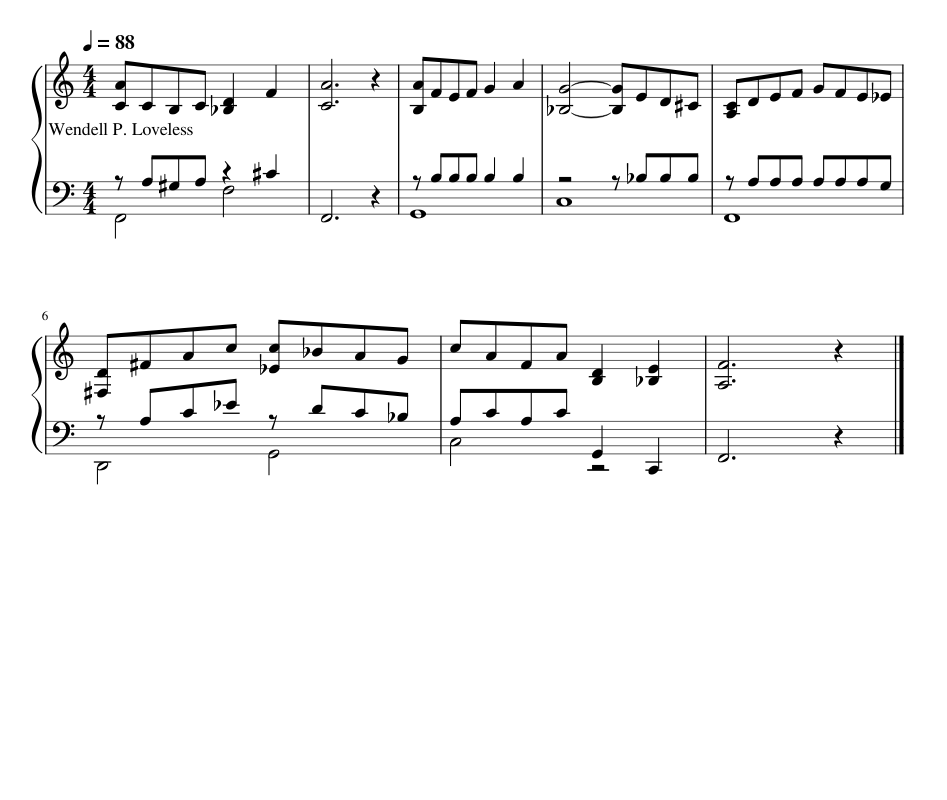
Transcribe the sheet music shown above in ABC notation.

X:1
%%score { 1 | ( 2 3 ) }
L:1/8
Q:1/4=88
M:4/4
I:linebreak $
K:C
V:1 treble
V:2 bass
V:3 bass
V:1
 [CA]CB,C [_B,D]2 F2 | [CA]6 z2 | [B,A]FEF G2 A2 | [_B,G]4- [B,G]ED^C | [A,C]DEF GFE_E |$ %5
 [^F,D]^FAc [_Ec]_BAG | cAFA [B,D]2 [_B,E]2 | [A,F]6 z2 |] %8
V:2
 z A,^G,A, z2 ^C2 | F,,6 z2 | z B,B,B, B,2 B,2 | z4 z _B,B,B, | z A,A,A, A,A,A,G, |$ %5
 z A,C_E z DC_B, | A,CA,C G,,2 C,,2 | F,,6 z2 |] %8
V:3
 F,,4 F,4 | x8 | G,,8 | C,8 | F,,8 |$ %5
 D,,4 G,,4 | C,4 z4 | x8 |] %8
